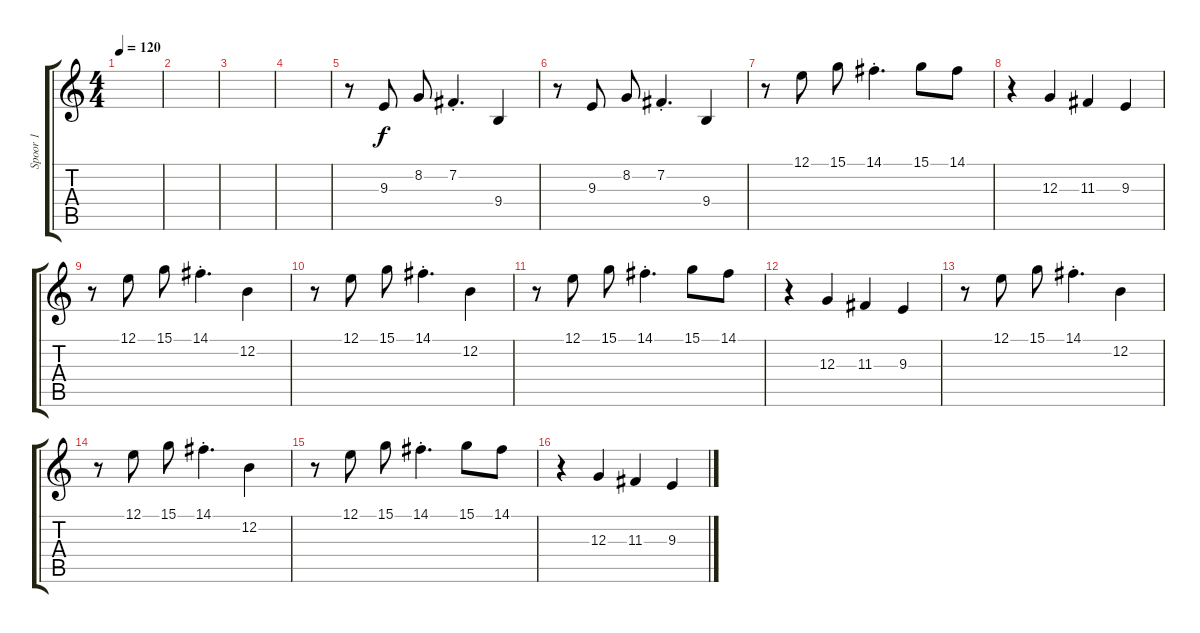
\track ("Spoor 1" "Spoor 1") {instrument lead1square}
\staff {score tabs}
\tuning (E4 B3 G3 D3 A2 E2) {hide}
\ts (4 4)
\tempo 120
\clef g2
\ks c
|
|
|
|
r.8 9.3.8 8.2.8 7.2{st}.4{d} 9.4.4 |
r.8 9.3.8 8.2.8 7.2{st}.4{d} 9.4.4 |
r.8 12.1.8 15.1.8 14.1{st}.4{d} 15.1.8 14.1.8 |
r.4 12.3.4 11.3.4 9.3.4 |
r.8 12.1.8 15.1.8 14.1{st}.4{d} 12.2.4 |
r.8 12.1.8 15.1.8 14.1{st}.4{d} 12.2.4 |
r.8 12.1.8 15.1.8 14.1{st}.4{d} 15.1.8 14.1.8 |
r.4 12.3.4 11.3.4 9.3.4 |
r.8 12.1.8 15.1.8 14.1{st}.4{d} 12.2.4 |
r.8 12.1.8 15.1.8 14.1{st}.4{d} 12.2.4 |
r.8 12.1.8 15.1.8 14.1{st}.4{d} 15.1.8 14.1.8 |
r.4 12.3.4 11.3.4 9.3.4
